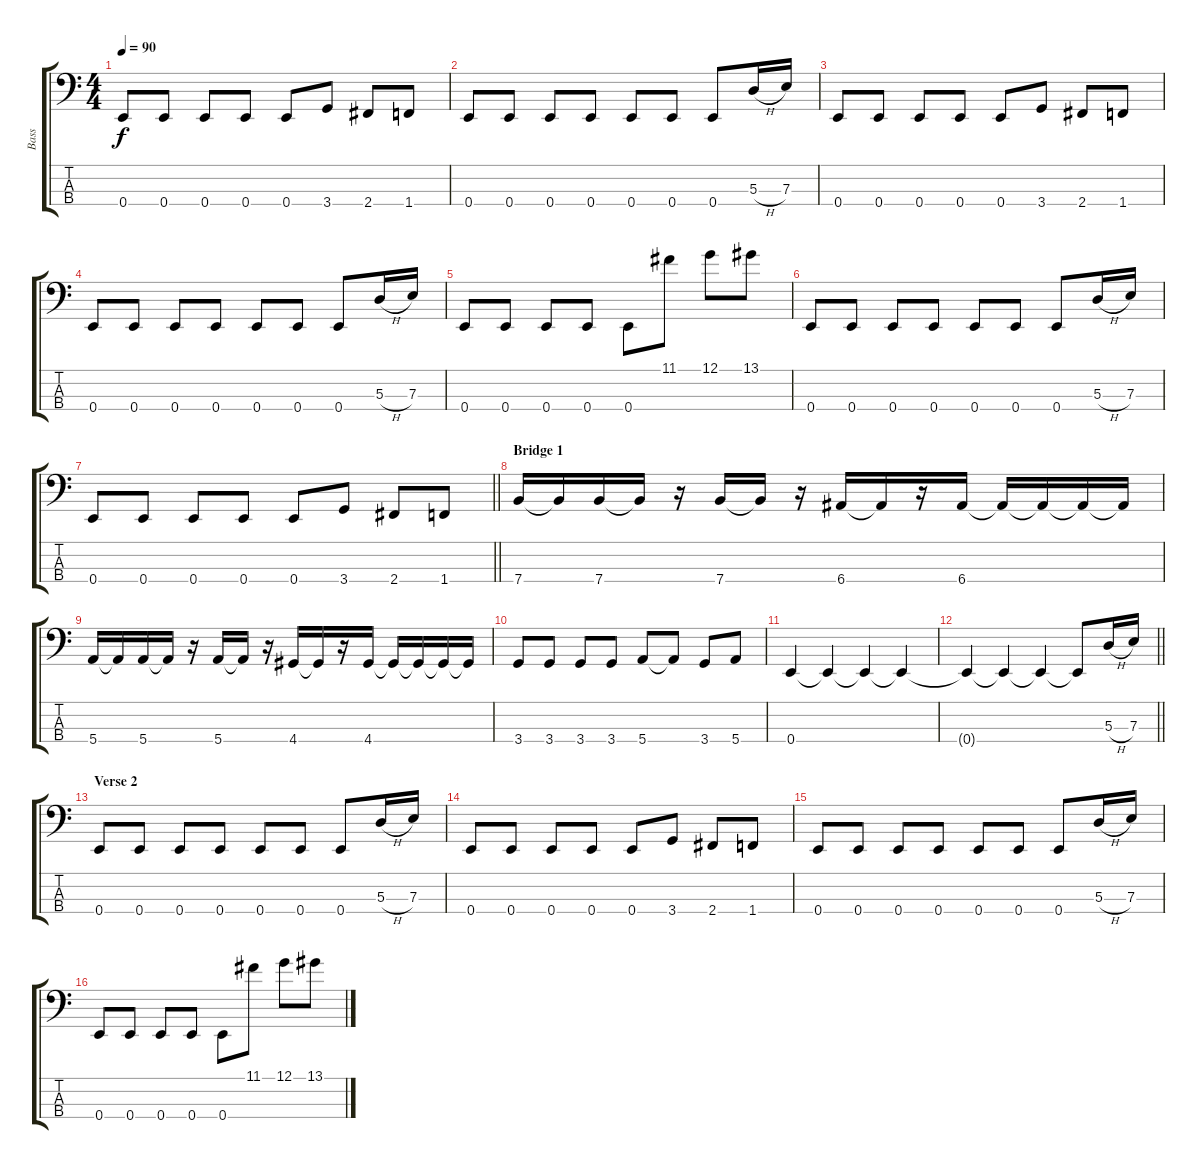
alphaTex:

\track ("Bass" "Bass") {instrument electricbassfinger}
\staff {score tabs}
\tuning (G2 D2 A1 E1) {hide}
\ts (4 4)
\tempo 90
\clef f4
\ks c
0.4.8{dy f} 0.4.8 0.4.8 0.4.8 0.4.8 3.4.8 2.4.8 1.4.8 |
0.4.8 0.4.8 0.4.8 0.4.8 0.4.8 0.4.8 0.4.8 5.3{h}.16 7.3.16 |
0.4.8 0.4.8 0.4.8 0.4.8 0.4.8 3.4.8 2.4.8 1.4.8 |
0.4.8 0.4.8 0.4.8 0.4.8 0.4.8 0.4.8 0.4.8 5.3{h}.16 7.3.16 |
0.4.8 0.4.8 0.4.8 0.4.8 0.4.8 11.1.8 12.1.8 13.1.8 |
0.4.8 0.4.8 0.4.8 0.4.8 0.4.8 0.4.8 0.4.8 5.3{h}.16 7.3.16 |
\barLineRight lightlight
0.4.8 0.4.8 0.4.8 0.4.8 0.4.8 3.4.8 2.4.8 1.4.8 |
\section ("" "Bridge 1")
7.4.16 7.4{t}.16 7.4.16 7.4{t}.16 r.16 7.4.16 7.4{t}.16 r.16 6.4.16 6.4{t}.16 r.16 6.4.16 6.4{t}.16 6.4{t}.16 6.4{t}.16 6.4{t}.16 |
5.4.16 5.4{t}.16 5.4.16 5.4{t}.16 r.16 5.4.16 5.4{t}.16 r.16 4.4.16 4.4{t}.16 r.16 4.4.16 4.4{t}.16 4.4{t}.16 4.4{t}.16 4.4{t}.16 |
3.4.8 3.4.8 3.4.8 3.4.8 5.4.8 5.4{t}.8 3.4.8 5.4.8 |
0.4.4 0.4{t}.4 0.4{t}.4 0.4{t}.4 |
\barLineRight lightlight
0.4{t}.4 0.4{t}.4 0.4{t}.4 0.4{t}.8 5.3{h}.16 7.3.16 |
\section ("" "Verse 2")
0.4.8 0.4.8 0.4.8 0.4.8 0.4.8 0.4.8 0.4.8 5.3{h}.16 7.3.16 |
0.4.8 0.4.8 0.4.8 0.4.8 0.4.8 3.4.8 2.4.8 1.4.8 |
0.4.8 0.4.8 0.4.8 0.4.8 0.4.8 0.4.8 0.4.8 5.3{h}.16 7.3.16 |
0.4.8 0.4.8 0.4.8 0.4.8 0.4.8 11.1.8 12.1.8 13.1.8
